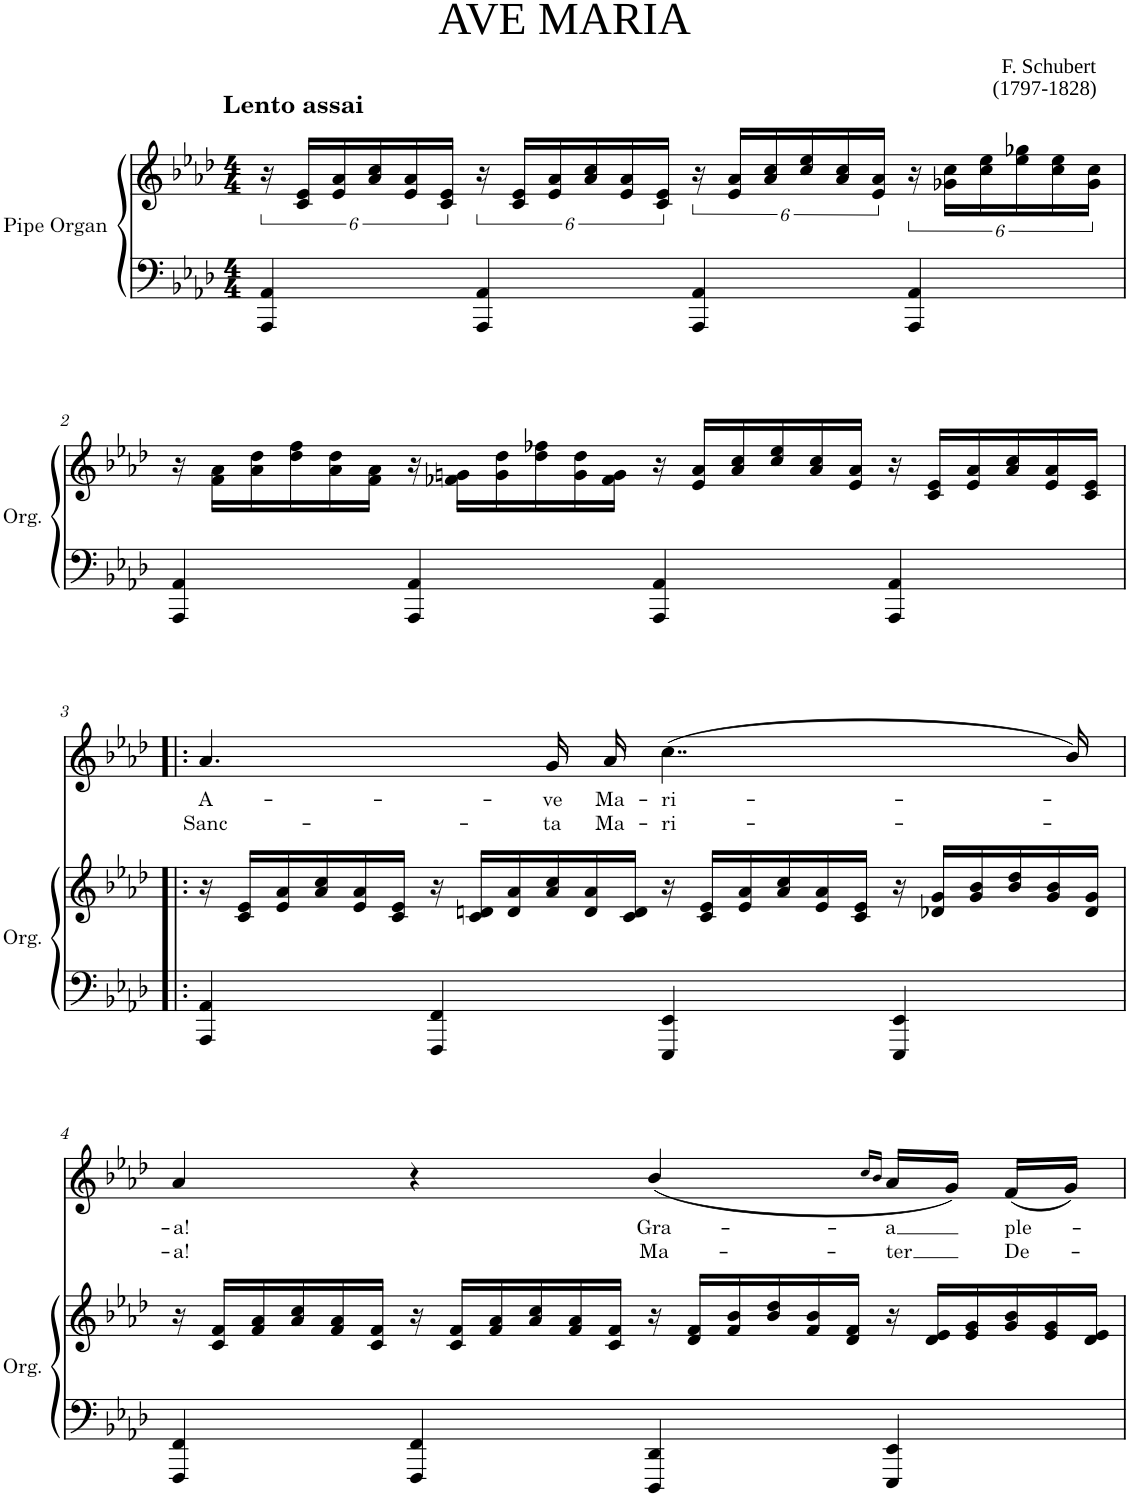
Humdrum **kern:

**kern	**kern	**kern	**text	**text
*part2	*part2	*part1	*part1	*part1
*staff3	*staff2	*staff1	*staff1	*staff1
*I"Pipe Organ	*	*I"Voice	*	*
*I'Org.	*	*	*	*
*clefF4	*clefG2	*clefG2	*	*
*k[b-e-a-d-]	*k[b-e-a-d-]	*k[b-e-a-d-]	*	*
*M4/4	*M4/4	*M4/4	*	*
=1	=1	=1	=1	=1
!	!	!LO:TX:a:B:t=Lento assai	!	!
4AAA-/ 4AA-/	24r	1r	.	.
.	24c/ 24e-/LL	.	.	.
.	24e-/ 24a-/	.	.	.
.	24a-/ 24cc/	.	.	.
.	24e-/ 24a-/	.	.	.
.	24c/ 24e-/JJ	.	.	.
4AAA-/ 4AA-/	24r	.	.	.
.	24c/ 24e-/LL	.	.	.
.	24e-/ 24a-/	.	.	.
.	24a-/ 24cc/	.	.	.
.	24e-/ 24a-/	.	.	.
.	24c/ 24e-/JJ	.	.	.
4AAA-/ 4AA-/	24r	.	.	.
.	24e-/ 24a-/LL	.	.	.
.	24a-/ 24cc/	.	.	.
.	24cc/ 24ee-/	.	.	.
.	24a-/ 24cc/	.	.	.
.	24e-/ 24a-/JJ	.	.	.
4AAA-/ 4AA-/	24r	.	.	.
.	24g-X\ 24cc\LL	.	.	.
.	24cc\ 24ee-\	.	.	.
.	24ee-\ 24gg-X\	.	.	.
.	24cc\ 24ee-\	.	.	.
.	24g-\ 24cc\JJ	.	.	.
!!LO:LB:g=z
=2	=2	=2	=2	=2
*	*Xtuplet	*	*	*
4AAA-/ 4AA-/	24r	1r	.	.
.	24f\ 24a-\LL	.	.	.
.	24a-\ 24dd-\	.	.	.
.	24dd-\ 24ff\	.	.	.
.	24a-\ 24dd-\	.	.	.
.	24f\ 24a-\JJ	.	.	.
4AAA-/ 4AA-/	24r	.	.	.
.	24f-X\ 24gn\LL	.	.	.
.	24g\ 24dd-\	.	.	.
.	24dd-\ 24ff-X\	.	.	.
.	24g\ 24dd-\	.	.	.
.	24f-\ 24g\JJ	.	.	.
4AAA-/ 4AA-/	24r	.	.	.
.	24e-/ 24a-/LL	.	.	.
.	24a-/ 24cc/	.	.	.
.	24cc/ 24ee-/	.	.	.
.	24a-/ 24cc/	.	.	.
.	24e-/ 24a-/JJ	.	.	.
4AAA-/ 4AA-/	24r	.	.	.
.	24c/ 24e-/LL	.	.	.
.	24e-/ 24a-/	.	.	.
.	24a-/ 24cc/	.	.	.
.	24e-/ 24a-/	.	.	.
.	24c/ 24e-/JJ	.	.	.
!!LO:LB:g=z
=3!|:	=3!|:	=3!|:	=3!|:	=3!|:
!	!	!	!LO:LY:b	!LO:LY:b
4AAA-/ 4AA-/	24r	4.a-/	A-	Sanc-
.	24c/ 24e-/LL	.	.	.
.	24e-/ 24a-/	.	.	.
.	24a-/ 24cc/	.	.	.
.	24e-/ 24a-/	.	.	.
.	24c/ 24e-/JJ	.	.	.
4FFF/ 4FF/	24r	.	.	.
.	24c/ 24dn/LL	.	.	.
.	24d/ 24a-/	.	.	.
!	!	!	!LO:LY:b	!LO:LY:b
.	24a-/ 24cc/	16g/	-ve	-ta
.	24d/ 24a-/	.	.	.
!	!	!	!LO:LY:b	!LO:LY:b
.	.	16a-/	Ma-	Ma-
.	24c/ 24d/JJ	.	.	.
!	!	!	!LO:LY:b	!LO:LY:b
4EEE-/ 4EE-/	24r	(4..cc\	-ri-	-ri-
.	24c/ 24e-/LL	.	.	.
.	24e-/ 24a-/	.	.	.
.	24a-/ 24cc/	.	.	.
.	24e-/ 24a-/	.	.	.
.	24c/ 24e-/JJ	.	.	.
4EEE-/ 4EE-/	24r	.	.	.
.	24d-X/ 24g/LL	.	.	.
.	24g/ 24b-/	.	.	.
.	24b-/ 24dd-/	.	.	.
.	24g/ 24b-/	.	.	.
.	.	16b-/)	.	.
.	24d-/ 24g/JJ	.	.	.
!!LO:LB:g=z
=4	=4	=4	=4	=4
!	!	!	!LO:LY:b	!LO:LY:b
4FFF/ 4FF/	24r	4a-/	-a!	-a!
.	24c/ 24f/LL	.	.	.
.	24f/ 24a-/	.	.	.
.	24a-/ 24cc/	.	.	.
.	24f/ 24a-/	.	.	.
.	24c/ 24f/JJ	.	.	.
4FFF/ 4FF/	24r	4r	.	.
.	24c/ 24f/LL	.	.	.
.	24f/ 24a-/	.	.	.
.	24a-/ 24cc/	.	.	.
.	24f/ 24a-/	.	.	.
.	24c/ 24f/JJ	.	.	.
!	!	!	!LO:LY:b	!LO:LY:b
4DDD-/ 4DD-/	24r	(4b-/	Gra-	Ma-
.	24d-/ 24f/LL	.	.	.
.	24f/ 24b-/	.	.	.
.	24b-/ 24dd-/	.	.	.
.	24f/ 24b-/	.	.	.
.	24d-/ 24f/JJ	.	.	.
.	.	16qcc/LL	.	.
.	.	16qb-/JJ	.	.
!	!	!	!LO:LY:b	!LO:LY:b
4EEE-/ 4EE-/	24r	16a-/LL	-a	ter
.	24d-/ 24e-/LL	.	.	.
.	.	16g/JJ)	.	.
.	24e-/ 24g/	.	.	.
!	!	!	!LO:LY:b	!LO:LY:b
.	24g/ 24b-/	(16f/LL	ple-	De-
.	24e-/ 24g/	.	.	.
.	.	16g/JJ)	.	.
.	24d-/ 24e-/JJ	.	.	.
=	=	=	=	=
*-	*-	*-	*-	*-
